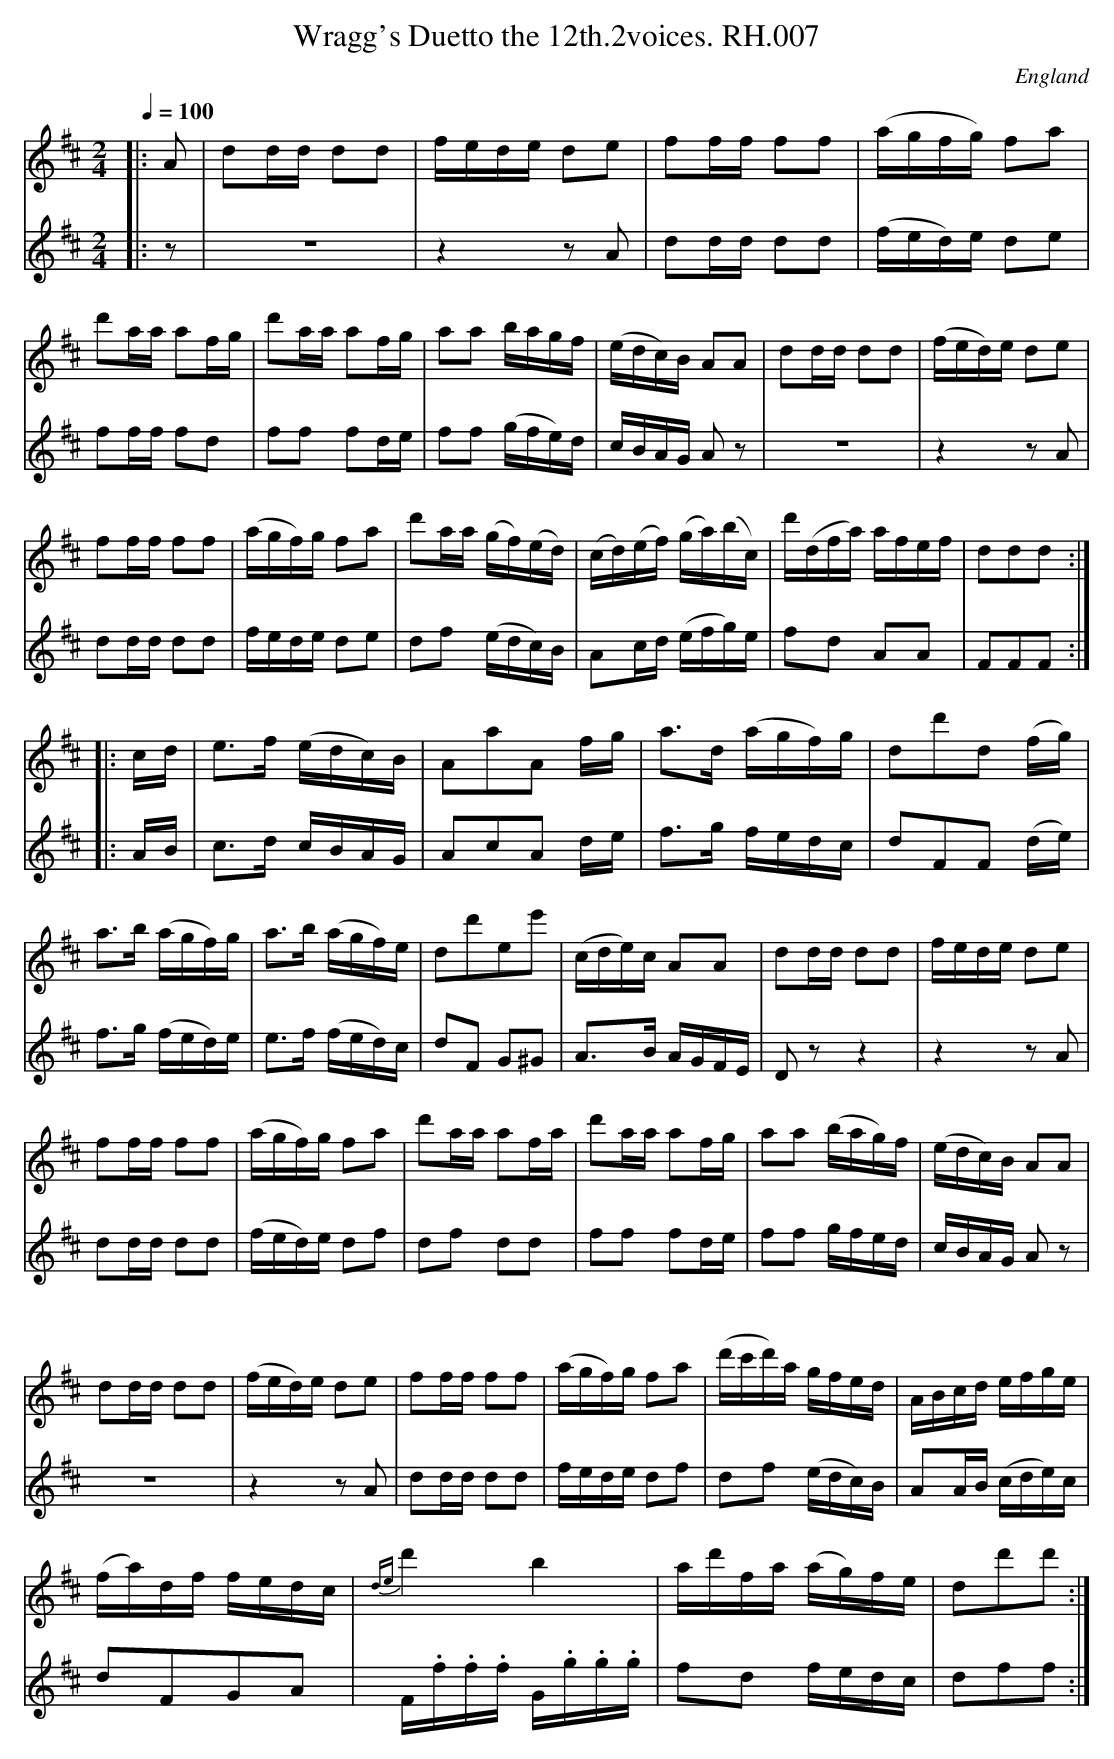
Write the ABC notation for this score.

X:1
T:Wragg's Duetto the 12th.2voices. RH.007
O:England
M:2/4
L:1/16
Q:1/4=100
K:D
[V:1]|:A2|d2dd d2d2|fede d2e2|f2ff f2f2|(agfg) f2a2|
[V:2]|:z2|z8|z4z2A2|d2dd d2d2|(fed)e d2e2|
[V:1] d'2aa a2fg|d'2aa a2fg|a2a2 bagf|(edc)B A2A2|d2dd d2d2|(fed)e d2e2|
[V:2] f2ff f2d2|f2f2 f2de|f2f2 (gfe)d|cBAG A2z2|z8|z4z2A2|
[V:1] f2ff f2f2|(agf)g f2a2|d'2aa (gf)(ed)|(cd)(ef) (ga)(bc)|d'(dfa) afef|d2d2d2:|
[V:2] d2dd d2d2|fede d2e2|d2f2 (edc)B|A2cd (efg)e|f2d2 A2A2|F2F2F2:|
[V:1]|:cd|e3f (edc)B|A2a2A2 fg|a3d (agf)g|d2d'2d2 (fg)|
[V:2]|:AB|c3d cBAG|A2c2A2 de|f3g fedc|d2F2F2 (de)|
[V:1] a3b (agf)g|a3b (agf)e|d2d'2e2e'2|(cde)c A2A2|d2dd d2d2|fede d2e2|
[V:2] f3g (fed)e|e3f (fed)c|d2F2 G2^G2|A3B AGFE|D2 z2z4|z4z2A2|
[V:1] f2ff f2f2|(agf)g f2a2|d'2aa a2fa|d'2aa a2fg|a2a2 (bag)f|(edc)B A2A2|
[V:2] d2dd d2d2|(fed)e d2f2|d2f2 d2d2|f2f2 f2de|f2f2 gfed|cBAG A2z2|
[V:1] d2dd d2d2|(fed)e d2e2|f2ff f2f2|(agf)g f2a2|(d'c'd')a gfed|ABcd efge|
[V:2] z8|z4 z2A2|d2dd d2d2|fede d2f2|d2f2 (edc)B|A2AB (cde)c|
[V:1] (fa)df fedc|{de}d'4b4|ad'fa (ag)fe|d2d'2d'2:|
[V:2] d2F2G2A2|F.f.f.f G.g.g.g|f2d2 fedc|d2f2f2:|
